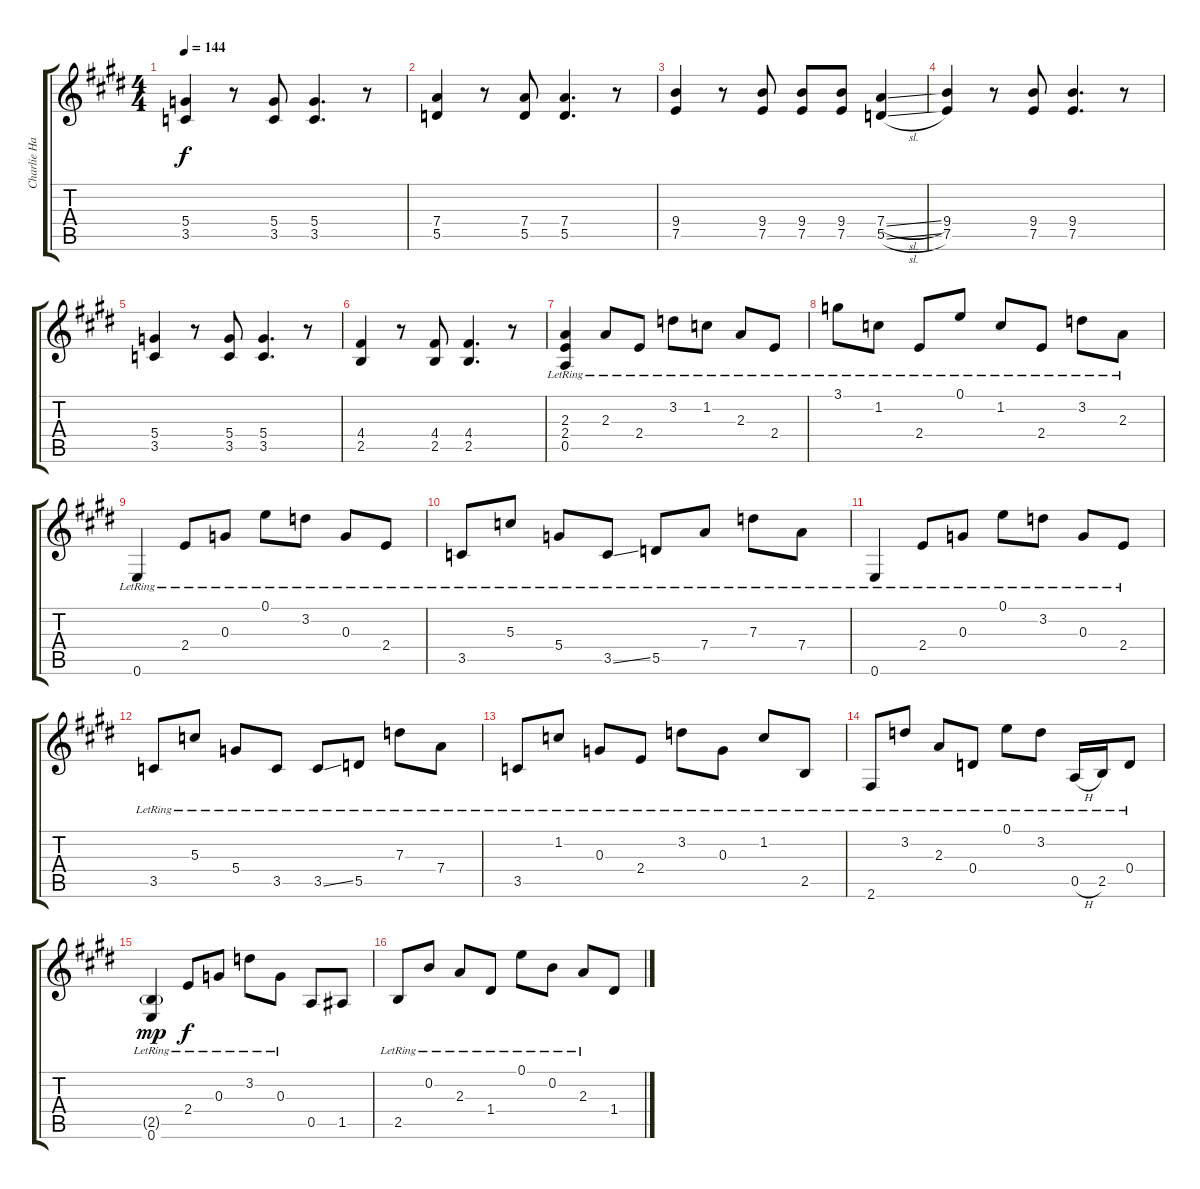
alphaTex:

\track ("Charlie Hargrett Guitar II" "Charlie Ha") {instrument electricguitarclean}
\staff {score tabs}
\tuning (E4 B3 G3 D3 A2 E2) {hide}
\ts (4 4)
\tempo 144
\clef g2
\ks c#minor
(5.4 3.5).4{dy f} r.8 (5.4 3.5).8 (5.4 3.5).4{d} r.8 |
(7.4 5.5).4 r.8 (7.4 5.5).8 (7.4 5.5).4{d} r.8 |
(9.4 7.5).4 r.8 (9.4 7.5).8 (9.4 7.5).8 (9.4 7.5).8 (7.4{sl} 5.5{sl}).4 |
(9.4 7.5).4 r.8 (9.4 7.5).8 (9.4 7.5).4{d} r.8 |
(5.4 3.5).4 r.8 (5.4 3.5).8 (5.4 3.5).4{d} r.8 |
(4.4 2.5).4 r.8 (4.4 2.5).8 (4.4 2.5).4{d} r.8 |
(2.3{lr} 2.4 0.5).4{volume 10 balance 8 instrument electricguitarclean} 2.3{lr}.8 2.4{lr}.8 3.2{lr}.8 1.2{lr}.8 2.3{lr}.8 2.4{lr}.8 |
3.1{lr}.8 1.2{lr}.8 2.4{lr}.8 0.1{lr}.8 1.2{lr}.8 2.4{lr}.8 3.2{lr}.8 2.3{lr}.8 |
0.6{lr}.4{volume 10 balance 0 instrument electricguitarclean} 2.4{lr}.8 0.3{lr}.8 0.1{lr}.8 3.2{lr}.8 0.3{lr}.8 2.4{lr}.8 |
3.5{lr}.8 5.3{lr}.8 5.4{lr}.8 3.5{ss lr}.8 5.5{lr}.8 7.4{lr}.8 7.3{lr}.8 7.4{lr}.8 |
0.6{lr}.4 2.4{lr}.8 0.3{lr}.8 0.1{lr}.8 3.2{lr}.8 0.3{lr}.8 2.4{lr}.8 |
3.5{lr}.8 5.3{lr}.8 5.4{lr}.8 3.5{lr}.8 3.5{ss lr}.8 5.5{lr}.8 7.3{lr}.8 7.4{lr}.8 |
3.5{lr}.8 1.2{lr}.8 0.3{lr}.8 2.4{lr}.8 3.2{lr}.8 0.3{lr}.8 1.2{lr}.8 2.5{lr}.8 |
2.6{lr}.8 3.2{lr}.8 2.3{lr}.8 0.4{lr}.8 0.1{lr}.8 3.2{lr}.8 0.5{h lr}.16 2.5{lr}.16 0.4{lr}.8 |
(2.5{g} 0.6{lr}).4{dy mp} 2.4{lr}.8{dy f} 0.3{lr}.8 3.2{lr}.8 0.3{lr}.8 0.5.8 1.5.8 |
2.5{lr}.8 0.2{lr}.8 2.3{lr}.8 1.4{lr}.8 0.1{lr}.8 0.2{lr}.8 2.3{lr}.8 1.4.8
